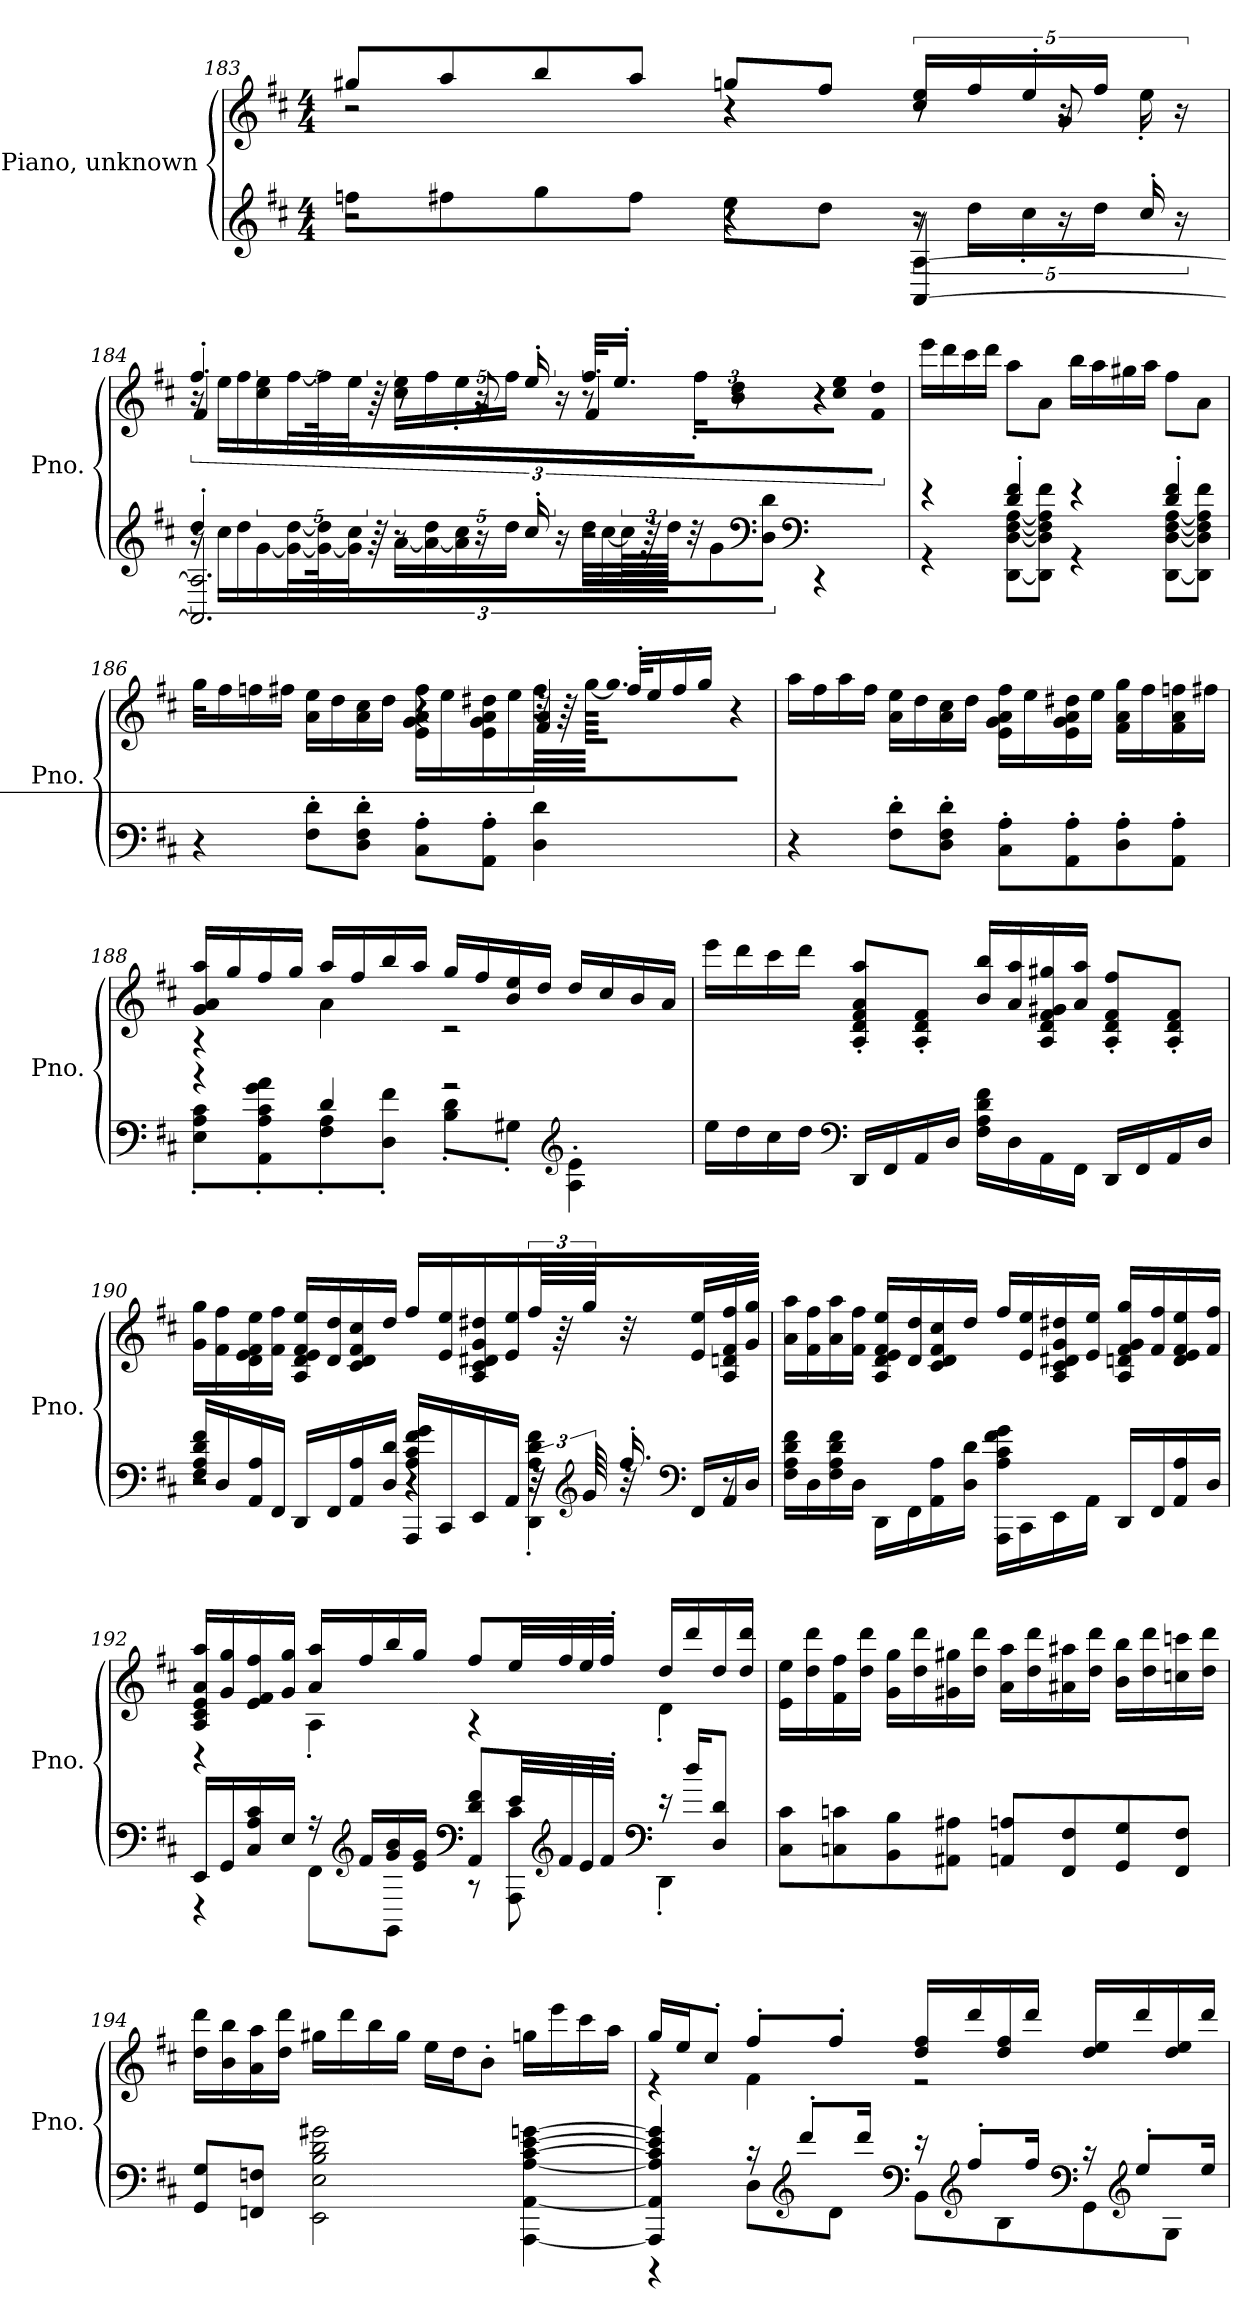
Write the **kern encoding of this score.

**kern	**kern
*part1	*part1
*staff2	*staff1
*I"Piano, unknown	*
*I'Pno.	*
!!LO:LB:g=z
*clefG2	*clefG2
*k[f#c#]	*k[f#c#]
*M4/4	*M4/4
=183	=183
*^	*^
*	*^	*	*^
2r	8ffn\L	2r	8gg#X/L	2r	2r
.	8ff#X\	.	8aa/	.	.
.	8gg\	.	8bb/	.	.
.	8ff#\J	.	8aa/J	.	.
4r	8ee\L	4r	8ggn/L	4r	4r
.	8dd\J	.	8ff#/J	.	.
8r	20r	[4AA/ [4A/	20cc#/ 20ee/LL	8r	8r
.	20dd\LL	.	20ff#/	.	.
.	20cc#'\	.	20ee'/	.	.
16r	.	.	.	16r	8g/
.	20dd\JJ	.	20ff#/JJ	.	.
16cc#'/	.	.	.	16ee'\	.
.	20r	.	20r	.	.
!!LO:LB:g=z	!!	!!
=184	=184	=184	=184	=184	=184
4dd'/	24r	2.AA/] 2.A/]	4ff#'/	24r	4f#'/
.	24cc#\LL	.	.	24ee\LL	.
.	24dd\	.	.	24ff#\	.
.	[20g\	.	.	20cc#\ 20ee\	.
.	40g\_ [40dd\L	.	.	[40ff#\L	.
.	80g\_ 80dd\]K	.	.	80ff#\K]	.
.	40g\] 40cc#\JJJ	.	.	40ee\JJJ	.
.	80r	.	.	80r	.
8r	[20a\LL	.	8r	20cc#\ 20ee\LL	8r
.	20a\_ 20dd\	.	.	20ff#\	.
.	20a\] 20cc#\	.	.	20ee'\	.
16r	.	.	16r	.	8g/
.	20dd\JJ	.	.	20ff#\JJ	.
16cc#'/	.	.	16ee'/	.	.
.	20r	.	.	20r	.
2r	32dd\LLL	.	32ff#/KLL	12r	4f#'/
.	[32cc#\	.	16.ee'/JJ	.	.
.	96cc#\JJJk]	.	.	.	.
.	96r	.	.	.	.
.	96dd\	.	.	24ff#'\LL	.
.	32r	.	.	.	.
.	8g\	.	8r	16b\ 16dd\	.
.	.	.	.	16cc#\ 16ee\JJ	.
*clefF4	*	*	*	*	*
.	4D\ 4d\	4r	4r	4f#\ 4dd\	4r
*	*v	*v	*	*	*
*	*	*v	*v	*v
!!LO:LB:g=z
=185	=185	=185
4r	4r	16eee\LL
.	.	16ddd\
.	.	16ccc#\
.	.	16ddd\JJ
4d/' 4f#/'	[8DD\ [8D\ [8F#\ [8A\L	8aa\L
.	8DD\] 8D\] 8F#\] 8A\] 8f#\J	8a\J
4r	4r	16bb\LL
.	.	16aa\
.	.	16gg#X\
.	.	16aa\JJ
4d/' 4f#/'	[8DD\ [8D\ [8F#\ [8A\L	8ff#\L
.	8DD\] 8D\] 8F#\] 8A\] 8f#\J	8a\J
*v	*v	*
=186	=186
*	*^
*	*	*^
4r	2r	16gg\LL	2r
.	.	16ff#\	.
.	.	16ffn\	.
.	.	16ff#X\JJ	.
8F#\' 8d\'L	.	16a\ 16ee\LL	.
.	.	16dd\	.
8D\' 8F#\' 8d\'J	.	16a\ 16cc#\	.
.	.	16dd\JJ	.
8C#\' 8A\'L	4r	16e\ 16g\ 16a\ 16ff#\LL	4r
.	.	16ee\	.
8AA\' 8A\'J	.	16e\ 16g\ 16a\ 16dd#X\	.
.	.	16ee\	.
4D\ 4d\	32r	96ff#\JJkk	4f#/ 4a/
.	.	96r	.
.	.	[96gg\KKLL	.
.	32ff#'/KLL	16.gg\JJ]	.
.	16ee/	.	.
.	16ff#/	8r	.
.	16gg/JJ	.	.
*	*v	*v	*v
!!LO:PB:g=z
=187	=187
4r	16aa\LL
.	16ff#\
.	16aa\
.	16ff#\JJ
8F#\' 8d\'L	16a\ 16ee\LL
.	16dd\
8D\' 8F#\' 8d\'J	16a\ 16cc#\
.	16dd\JJ
8C#\' 8A\'L	16e\ 16g\ 16a\ 16ff#\LL
.	16ee\
8AA\' 8A\'	16e\ 16g\ 16a\ 16dd#X\
.	16ee\JJ
8D\' 8A\'	16f#\ 16a\ 16gg\LL
.	16ff#\
8AA\' 8A\'J	16f#\ 16a\ 16ffn\
.	16ff#X\JJ
=188	=188
*^	*^
4r	8E\' 8A\' 8c#\'L	16g/ 16a/ 16aa/LL	4r
.	.	16gg/	.
.	8AA\' 8A\' 8c#\' 8g\' 8a\'	16ff#/	.
.	.	16gg/JJ	.
4d/	8F#\' 8A\'	16aa/LL	4a\
.	.	16ff#/	.
.	8D\' 8f#\'J	16bb/	.
.	.	16aa/JJ	.
2r	8B\' 8d\'L	16gg/LL	2r
.	.	16ff#/	.
.	8G#X'\J	16b/ 16ee/	.
.	.	16dd/JJ	.
*clefG2	*	*	*
.	4A\' 4e\'	16dd/LL	.
.	.	16cc#/	.
.	.	16b/	.
.	.	16a/JJ	.
*v	*v	*	*
*	*v	*v
!!LO:LB:g=z
=189	=189
16ee\LL	16eee\LL
16dd\	16ddd\
16cc#\	16ccc#\
16dd\JJ	16ddd\JJ
*clefF4	*
16DD/LL	8A/' 8d/' 8f#/' 8a/' 8aa/'L
16FF#/	.
16AA/	8A/' 8d/' 8f#/'J
16D/JJ	.
16F#\ 16A\ 16d\ 16f#\LL	16b/ 16bb/LL
16D\	16a/ 16aa/
16AA\	16A/ 16d/ 16f#/ 16g#X/ 16gg#X/
16FF#\JJ	16a/ 16aa/JJ
16DD/LL	8A/' 8d/' 8f#/' 8ff#/'L
16FF#/	.
16AA/	8A/' 8d/' 8f#/'J
16D/JJ	.
!!LO:LB:g=z
=190	=190
*^	*
*	*^	*
2r	2r	16F#/ 16A/ 16d/ 16f#/LL	16g\ 16gg\LL
.	.	16D/	16f#\ 16ff#\
.	.	16AA/ 16A/	16d\ 16e\ 16f#\ 16ee\
.	.	16FF#/JJ	16f#\ 16ff#\JJ
.	.	16DD/LL	16A/ 16d/ 16e/ 16f#/ 16ee/LL
.	.	16FF#/	16d/ 16dd/
.	.	16AA/ 16A/	16c#/ 16d/ 16f#/ 16cc#/
.	.	16D/ 16d/JJ	16dd/JJ
4r	4r	16AAA/ 16A/ 16c#/ 16f#/ 16g/LL	16ff#/LL
.	.	16CC#/	16e/ 16ee/
.	.	16EE/	16A/ 16c#/ 16d#X/ 16g/ 16dd#X/
.	.	16AA/JJ	16e/ 16ee/
32r	4DD\' 4A\' 4d\' 4f#\'	48r	96ff#/JJkk
.	.	.	96r
*clefG2	*	*	*
.	.	96g/	96gg\
16.ff#'/	.	32r	32r
*clefF4	*	*	*
.	.	16FF#/LL	16e/ 16ee/LL
8r	.	16AA/	16A/ 16dn/ 16f#/ 16ff#/
.	.	16D/JJ	16g/ 16gg/JJ
*v	*v	*v	*
!!LO:LB:g=z
=191	=191
16F#\ 16A\ 16d\ 16f#\LL	16a\ 16aa\LL
16D\	16f#\ 16ff#\
16F#\ 16A\ 16d\ 16f#\	16a\ 16aa\
16D\JJ	16f#\ 16ff#\JJ
16DD\LL	16A/ 16d/ 16e/ 16f#/ 16ee/LL
16FF#\	16d/ 16dd/
16AA\ 16A\	16c#/ 16d/ 16f#/ 16cc#/
16D\ 16d\JJ	16dd/JJ
16AAA\ 16A\ 16c#\ 16f#\ 16g\LL	16ff#/LL
16CC#\	16e/ 16ee/
16EE\	16A/ 16c#/ 16d#X/ 16g/ 16dd#X/
16AA\JJ	16e/ 16ee/JJ
16DD/LL	16A/ 16dn/ 16f#/ 16g/ 16gg/LL
16FF#/	16f#/ 16ff#/
16AA/ 16A/	16d/ 16e/ 16f#/ 16ee/
16D/JJ	16f#/ 16ff#/JJ
!!LO:LB:g=z
=192	=192
*^	*^
16EE/LL	4r	16A/ 16c#/ 16e/ 16a/ 16aa/LL	4r
16GG/	.	16g/ 16gg/	.
16C#/ 16A/ 16c#/	.	16e/ 16f#/ 16ff#/	.
16E/JJ	.	16g/ 16gg/JJ	.
16r	8FF#\L	16a/ 16aa/LL	4A'\
*clefG2	*	*	*
16f#/LL	.	16ff#/	.
16g/ 16b/	8GG\J	16bb/	.
16e/ 16g/JJ	.	16gg/JJ	.
*clefF4	*	*	*
8AA/ 8d/ 8f#/L	8r	8ff#/L	4r
32e/LL	8AAA\ 8c#\	32ee/LL	.
*clefG2	*	*	*
32f#/	.	32ff#/	.
32e/	.	32ee/	.
32f#'/JJJ	.	32ff#'/JJJ	.
*clefF4	*	*	*
16r	4DD'\	16dd/LL	4d'\
16dd/KL	.	16ddd/	.
8D/ 8d/J	.	16dd/	.
.	.	16dd/ 16ddd/JJ	.
*v	*v	*	*
*	*v	*v
!!LO:LB:g=z
=193	=193
8C#\ 8c#\L	16e\ 16ee\LL
.	16dd\ 16ddd\
8Cn\ 8cn\	16f#\ 16ff#\
.	16dd\ 16ddd\JJ
8BB\ 8B\	16g\ 16gg\LL
.	16dd\ 16ddd\
8AA#X\ 8A#X\J	16g#X\ 16gg#X\
.	16dd\ 16ddd\JJ
8AAn/ 8An/L	16a\ 16aa\LL
.	16dd\ 16ddd\
8FF#/ 8F#/	16a#X\ 16aa#X\
.	16dd\ 16ddd\JJ
8GG/ 8G/	16b\ 16bb\LL
.	16dd\ 16ddd\
8FF#/ 8F#/J	16ccn\ 16cccn\
.	16dd\ 16ddd\JJ
=194	=194
8GG/ 8G/L	16dd\ 16ddd\LL
.	16b\ 16bb\
8FFn/ 8Fn/J	16a\ 16aa\
.	16dd\ 16ddd\JJ
2EE\ 2E\ 2B\ 2d\ 2g#X\	16gg#X\LL
.	16ddd\
.	16bb\
.	16gg#\JJ
.	16ee\LL
.	16dd\J
.	8b'\J
[4AAA\ [4AA\ [4A\ [4c#\ [4e\ [4gn\	16ggn\LL
.	16eee\
.	16ccc#\
.	16aa\JJ
!!LO:PB:g=z
=195	=195
*^	*^
4AAA/] 4AA/] 4A/] 4c#/] 4e/] 4g/]	4r	16gg/LL	4r
.	.	16ee/J	.
.	.	8cc#'/J	.
16r	8D\L	8ff#'/L	4f#\
*clefG2	*	*	*
8ddd'/L	.	.	.
.	8d\J	8ff#'/J	.
16ddd/Jk	.	.	.
*clefF4	*	*	*
16r	8BB\L	16dd/ 16ff#/LL	2r
*clefG2	*	*	*
8ff#'/L	.	16ddd/	.
.	8B\	16dd/ 16ff#/	.
16ff#/Jk	.	16ddd/JJ	.
*clefF4	*	*	*
16r	8GG\	16dd/ 16ee/LL	.
*clefG2	*	*	*
8ee'/L	.	16ddd/	.
.	8G\J	16dd/ 16ee/	.
16ee/Jk	.	16ddd/JJ	.
*v	*v	*	*
*	*v	*v
=	=
*-	*-
